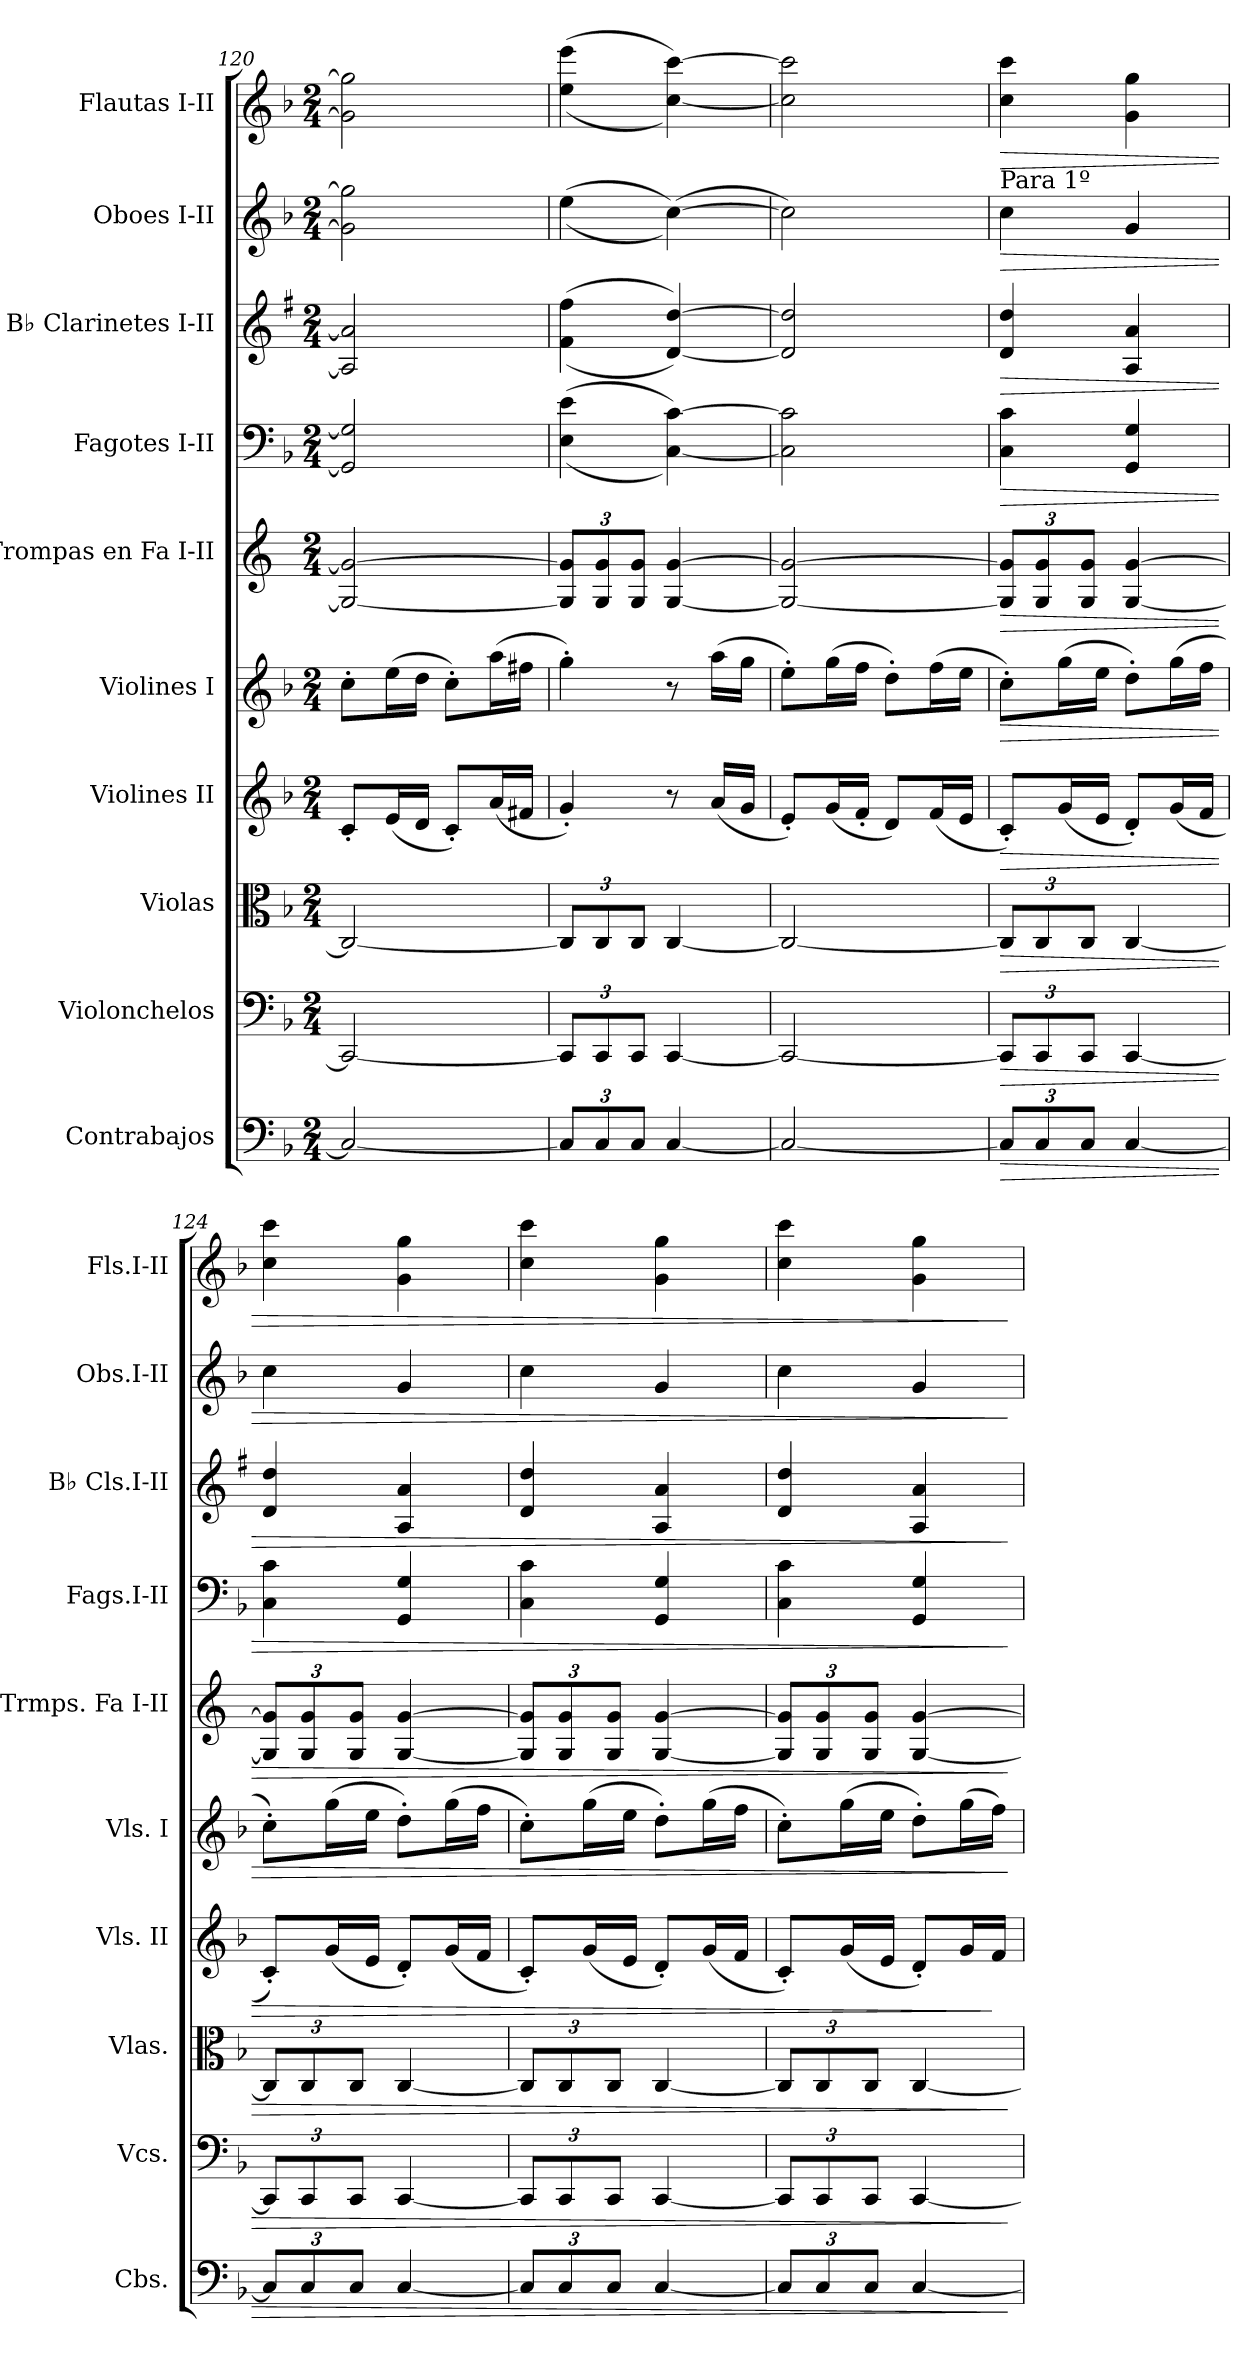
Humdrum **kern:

**kern	**dynam	**kern	**dynam	**kern	**dynam	**kern	**dynam	**kern	**dynam	**kern	**dynam	**kern	**dynam	**kern	**dynam	**kern	**dynam	**kern	**dynam
*part10	*part10	*part9	*part9	*part8	*part8	*part7	*part7	*part6	*part6	*part5	*part5	*part4	*part4	*part3	*part3	*part2	*part2	*part1	*part1
*staff10	*staff10	*staff9	*staff9	*staff8	*staff8	*staff7	*staff7	*staff6	*staff6	*staff5	*staff5	*staff4	*staff4	*staff3	*staff3	*staff2	*staff2	*staff1	*staff1
*I"Contrabajos	*	*I"Violonchelos	*	*I"Violas	*	*I"Violines II	*	*I"Violines I	*	*I"Trompas en Fa I-II	*	*I"Fagotes I-II	*	*I"B♭ Clarinetes I-II	*	*I"Oboes I-II	*	*I"Flautas I-II	*
*I'Cbs.	*	*I'Vcs.	*	*I'Vlas.	*	*I'Vls. II	*	*I'Vls. I	*	*I'Trmps. Fa I-II	*	*I'Fags.I-II	*	*I'B♭ Cls.I-II	*	*I'Obs.I-II	*	*I'Fls.I-II	*
*clefF4	*	*clefF4	*	*clefC3	*	*clefG2	*	*clefG2	*	*clefG2	*	*clefF4	*	*clefG2	*	*clefG2	*	*clefG2	*
*ITrd7c12	*	*	*	*	*	*	*	*	*	*ITrd4c7	*	*	*	*ITrd1c2	*	*	*	*	*
*k[b-]	*	*k[b-]	*	*k[b-]	*	*k[b-]	*	*k[b-]	*	*k[b-]	*	*k[b-]	*	*k[b-]	*	*k[b-]	*	*k[b-]	*
*M2/4	*	*M2/4	*	*M2/4	*	*M2/4	*	*M2/4	*	*M2/4	*	*M2/4	*	*M2/4	*	*M2/4	*	*M2/4	*
=120	=120	=120	=120	=120	=120	=120	=120	=120	=120	=120	=120	=120	=120	=120	=120	=120	=120	=120	=120
2CC/_	.	2CC/_	.	2C/_	.	8c'/L	.	8cc'\L	.	2C/_ 2c/_	.	2GG/] 2G/]	.	2G/] 2g/]	.	2g\] 2gg\]	.	2g\] 2gg\]	.
.	.	.	.	.	.	(16e/L	.	(16ee\L	.	.	.	.	.	.	.	.	.	.	.
.	.	.	.	.	.	16d/JJ	.	16dd\JJ	.	.	.	.	.	.	.	.	.	.	.
.	.	.	.	.	.	8c'/L)	.	8cc'\L)	.	.	.	.	.	.	.	.	.	.	.
.	.	.	.	.	.	(16a/L	.	(16aa\L	.	.	.	.	.	.	.	.	.	.	.
.	.	.	.	.	.	16f#X/JJ	.	16ff#X\JJ	.	.	.	.	.	.	.	.	.	.	.
=121	=121	=121	=121	=121	=121	=121	=121	=121	=121	=121	=121	=121	=121	=121	=121	=121	=121	=121	=121
*Xbrackettup	*	*Xbrackettup	*	*Xbrackettup	*	*	*	*	*	*Xbrackettup	*	*	*	*	*	*	*	*	*
12CC/L]	.	12CC/L]	.	12C/L]	.	4g'/)	.	4gg'\)	.	12C/] 12c/]L	.	((4E\ 4e\	.	((4e\ 4ee\	.	((4ee\	.	((4ee\ 4eee\	.
12CC/	.	12CC/	.	12C/	.	.	.	.	.	12C/ 12c/	.	.	.	.	.	.	.	.	.
12CC/J	.	12CC/J	.	12C/J	.	.	.	.	.	12C/ 12c/J	.	.	.	.	.	.	.	.	.
[4CC/	.	[4CC/	.	[4C/	.	8r	.	8r	.	[4C/ [4c/	.	[4C\ [4c\))	.	[4c/ [4cc/))	.	([4cc\))	.	[4cc\ [4ccc\))	.
.	.	.	.	.	.	(16a/LL	.	(16aa\LL	.	.	.	.	.	.	.	.	.	.	.
.	.	.	.	.	.	16g/JJ	.	16gg\JJ	.	.	.	.	.	.	.	.	.	.	.
=122	=122	=122	=122	=122	=122	=122	=122	=122	=122	=122	=122	=122	=122	=122	=122	=122	=122	=122	=122
2CC/_	.	2CC/_	.	2C/_	.	8e'/L)	.	8ee'\L)	.	2C/_ 2c/_	.	2C\] 2c\]	.	2c/] 2cc/]	.	2cc\])	.	2cc\] 2ccc\]	.
.	.	.	.	.	.	(16g/L	.	(16gg\L	.	.	.	.	.	.	.	.	.	.	.
.	.	.	.	.	.	16f'/JJ	.	16ff\JJ	.	.	.	.	.	.	.	.	.	.	.
.	.	.	.	.	.	8d/L)	.	8dd'\L)	.	.	.	.	.	.	.	.	.	.	.
.	.	.	.	.	.	(16f/L	.	(16ff\L	.	.	.	.	.	.	.	.	.	.	.
.	.	.	.	.	.	16e/JJ	.	16ee\JJ	.	.	.	.	.	.	.	.	.	.	.
=123	=123	=123	=123	=123	=123	=123	=123	=123	=123	=123	=123	=123	=123	=123	=123	=123	=123	=123	=123
!	!	!	!	!	!	!	!	!	!	!	!	!	!	!	!	!LO:TX:a:t=Para 1º	!	!	!
!	!LO:HP:b	!	!LO:HP:b	!	!LO:HP:b	!	!LO:HP:b	!	!LO:HP:b	!	!LO:HP:b	!	!LO:HP:b	!	!LO:HP:b	!	!LO:HP:b	!	!LO:HP:b
12CC/L]	>	12CC/L]	>	12C/L]	>	8c'/L)	>	8cc'\L)	>	12C/] 12c/]L	>	4C\ 4c\	>	4c/ 4cc/	>	4cc\	>	4cc\ 4ccc\	>
12CC/	.	12CC/	.	12C/	.	.	.	.	.	12C/ 12c/	.	.	.	.	.	.	.	.	.
.	.	.	.	.	.	(16g/L	.	(16gg\L	.	.	.	.	.	.	.	.	.	.	.
12CC/J	.	12CC/J	.	12C/J	.	.	.	.	.	12C/ 12c/J	.	.	.	.	.	.	.	.	.
.	.	.	.	.	.	16e/JJ	.	16ee\JJ	.	.	.	.	.	.	.	.	.	.	.
[4CC/	.	[4CC/	.	[4C/	.	8d'/L)	.	8dd'\L)	.	[4C/ [4c/	.	4GG/ 4G/	.	4G/ 4g/	.	4g/	.	4g\ 4gg\	.
.	.	.	.	.	.	(16g/L	.	(16gg\L	.	.	.	.	.	.	.	.	.	.	.
.	.	.	.	.	.	16f/JJ	.	16ff\JJ	.	.	.	.	.	.	.	.	.	.	.
!!LO:PB:g=z
=124	=124	=124	=124	=124	=124	=124	=124	=124	=124	=124	=124	=124	=124	=124	=124	=124	=124	=124	=124
12CC/L]	.	12CC/L]	.	12C/L]	.	8c'/L)	.	8cc'\L)	.	12C/] 12c/]L	.	4C\ 4c\	.	4c/ 4cc/	.	4cc\	.	4cc\ 4ccc\	.
12CC/	.	12CC/	.	12C/	.	.	.	.	.	12C/ 12c/	.	.	.	.	.	.	.	.	.
.	.	.	.	.	.	(16g/L	.	(16gg\L	.	.	.	.	.	.	.	.	.	.	.
12CC/J	.	12CC/J	.	12C/J	.	.	.	.	.	12C/ 12c/J	.	.	.	.	.	.	.	.	.
.	.	.	.	.	.	16e/JJ	.	16ee\JJ	.	.	.	.	.	.	.	.	.	.	.
[4CC/	.	[4CC/	.	[4C/	.	8d'/L)	.	8dd'\L)	.	[4C/ [4c/	.	4GG/ 4G/	.	4G/ 4g/	.	4g/	.	4g\ 4gg\	.
.	.	.	.	.	.	(16g/L	.	(16gg\L	.	.	.	.	.	.	.	.	.	.	.
.	.	.	.	.	.	16f/JJ	.	16ff\JJ	.	.	.	.	.	.	.	.	.	.	.
=125	=125	=125	=125	=125	=125	=125	=125	=125	=125	=125	=125	=125	=125	=125	=125	=125	=125	=125	=125
12CC/L]	.	12CC/L]	.	12C/L]	.	8c'/L)	.	8cc'\L)	.	12C/] 12c/]L	.	4C\ 4c\	.	4c/ 4cc/	.	4cc\	.	4cc\ 4ccc\	.
12CC/	.	12CC/	.	12C/	.	.	.	.	.	12C/ 12c/	.	.	.	.	.	.	.	.	.
.	.	.	.	.	.	(16g/L	.	(16gg\L	.	.	.	.	.	.	.	.	.	.	.
12CC/J	.	12CC/J	.	12C/J	.	.	.	.	.	12C/ 12c/J	.	.	.	.	.	.	.	.	.
.	.	.	.	.	.	16e/JJ	.	16ee\JJ	.	.	.	.	.	.	.	.	.	.	.
[4CC/	.	[4CC/	.	[4C/	.	8d'/L)	.	8dd'\L)	.	[4C/ [4c/	.	4GG/ 4G/	.	4G/ 4g/	.	4g/	.	4g\ 4gg\	.
.	.	.	.	.	.	(16g/L	.	(16gg\L	.	.	.	.	.	.	.	.	.	.	.
.	.	.	.	.	.	16f/JJ	.	16ff\JJ	.	.	.	.	.	.	.	.	.	.	.
=126	=126	=126	=126	=126	=126	=126	=126	=126	=126	=126	=126	=126	=126	=126	=126	=126	=126	=126	=126
12CC/L]	.	12CC/L]	.	12C/L]	.	8c'/L)	.	8cc'\L)	.	12C/] 12c/]L	.	4C\ 4c\	.	4c/ 4cc/	.	4cc\	.	4cc\ 4ccc\	.
12CC/	.	12CC/	.	12C/	.	.	.	.	.	12C/ 12c/	.	.	.	.	.	.	.	.	.
.	.	.	.	.	.	(16g/L	.	(16gg\L	.	.	.	.	.	.	.	.	.	.	.
12CC/J	.	12CC/J	.	12C/J	.	.	.	.	.	12C/ 12c/J	.	.	.	.	.	.	.	.	.
.	.	.	.	.	.	16e/JJ	.	16ee\JJ	.	.	.	.	.	.	.	.	.	.	.
[4CC/	.	[4CC/	.	[4C/	.	8d'/L)	.	8dd'\L)	.	[4C/ [4c/	.	4GG/ 4G/	.	4G/ 4g/	.	4g/	.	4g\ 4gg\	.
.	.	.	.	.	.	16g/L	.	(16gg\L	.	.	.	.	.	.	.	.	.	.	.
.	.	.	.	.	.	16f/JJ	]	16ff\JJ)	.	.	.	.	.	.	.	.	.	.	.
.	]	.	]	.	]	.	.	.	]	.	]	.	]	.	]	.	]	.	]
=	=	=	=	=	=	=	=	=	=	=	=	=	=	=	=	=	=	=	=
*-	*-	*-	*-	*-	*-	*-	*-	*-	*-	*-	*-	*-	*-	*-	*-	*-	*-	*-	*-
